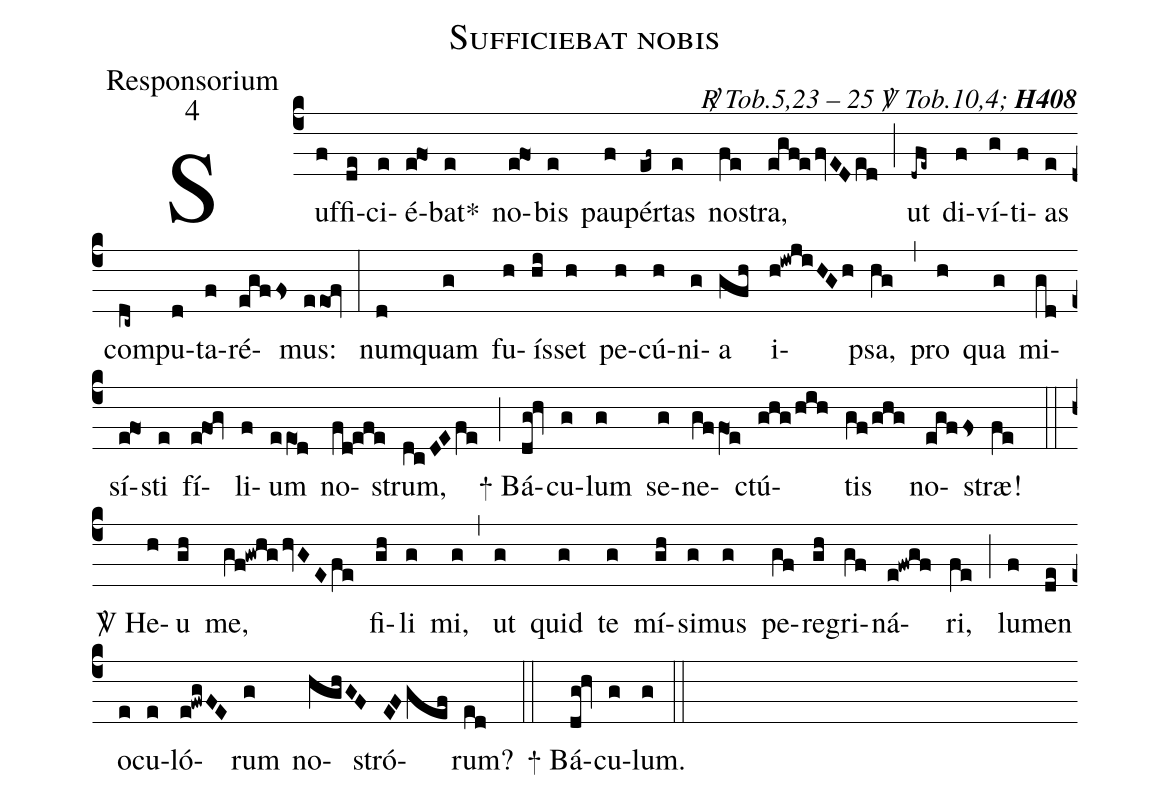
name:Sufficiebat nobis;
office-part:Responsorium;
mode:4;
commentary:{\itshape\mdseries \Rbar\  Tob.5,23 -- 25  \Vbar\  Tob.10,4;\/}  {\bfseries H408};
%%
(c4) Suf(f)fi(de)ci(e)é(e!fo1)bat<sp>*</sp>(e) no(e!fo1)bis(e) pau(f)pér(ef~)tas(e) no(fe)stra,(egf@efvEDed) (;)
ut(-dfe~) di(f)ví(g)ti(f)as(e) com(dc~)pu(d)ta(f)ré(egffs)mus:(eeo1!fv) (:)
num(d)quam(g) fu(h)ís(hi)set(h) pe(h)cú(h)ni(g)a(gfh) i(h!iwjiHGh)psa,(hg) (,)
pro(h) qua(g) mi(gd)sí(e!fo1)sti(e) fí(e!fo1!gv)li(f)um(eeO1d) no(fd@efe)strum,(dcDEfe) (;)
<sp>+</sp> Bá(dg!hv)cu(g)lum(g) se(g)ne(gffO1e)ctú(ghg/hih)tis(gf/ghg) no(egffs)stræ!(fe) (::)
<sp>V/</sp> He(h)u(gh) me,(gf!gwhghvGEfe) fi(gh)li(g) mi,(g) (,) ut(g) quid(g) te(g) mí(gh)si(g)mus(g) pe(gf)re(gh)gri(gf)ná(e!fwgf)ri,(fe) (;)
lu(f)men(de) o(e)cu(e)ló(e!fwgFE)rum(g) no(hghGF)stró(EFgef)rum?(ed) (::)
<sp>+</sp> Bá(dg!hv)cu(g)lum.(g) (::)
